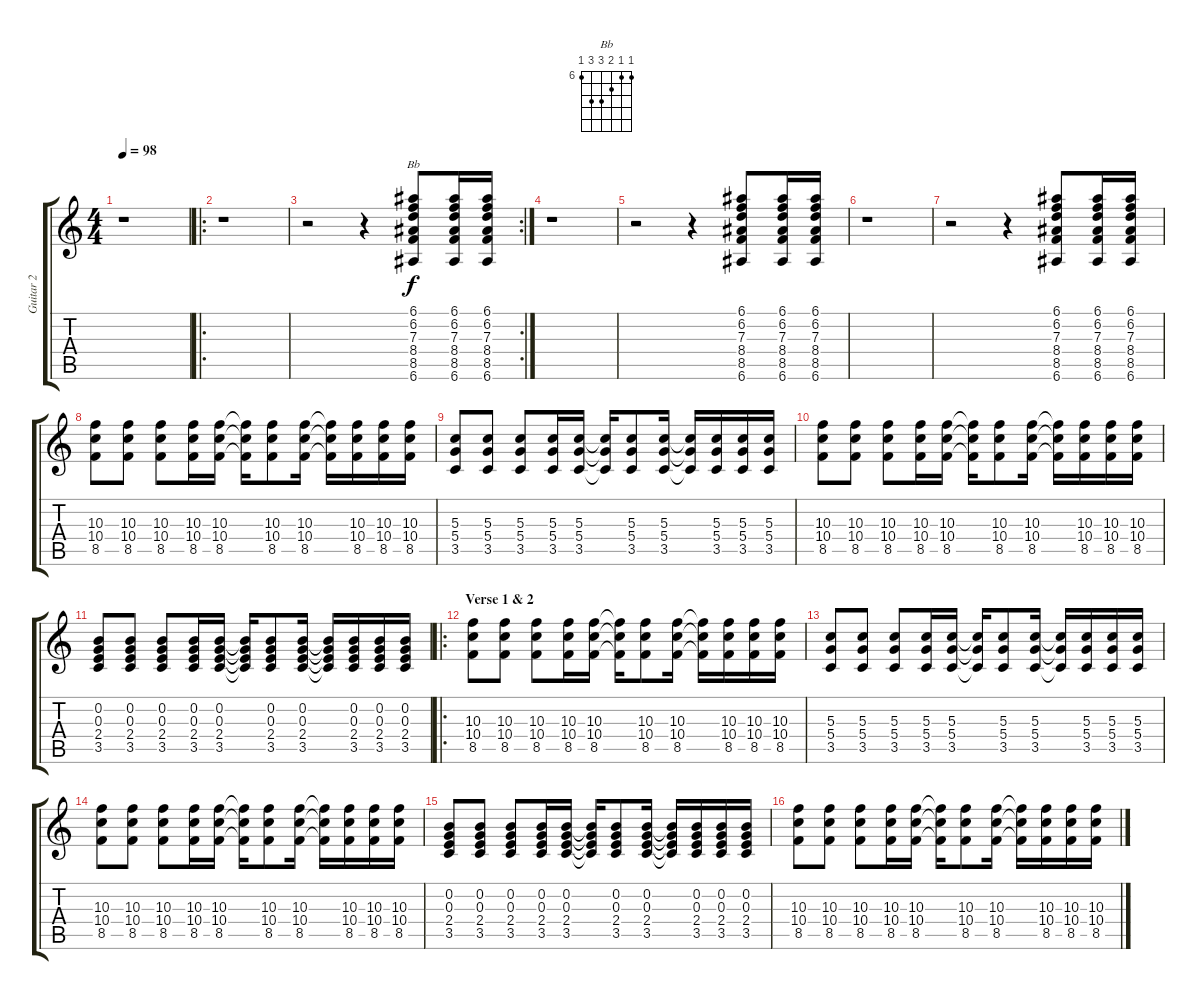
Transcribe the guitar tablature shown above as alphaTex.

\track ("Guitar 2" "Guitar 2") {instrument electricguitarclean}
\staff {score tabs}
\tuning (E4 B3 G3 D3 A2 E2) {hide}
\chord ("Bb" 6 6 7 8 8 6) {firstfret 6}
\ts (4 4)
\tempo 98
\clef g2
\ks c
r.1{dy f instrument electricguitarclean} |
\ro
r.1 |
\rc 2
r.2 r.4 (6.1 6.2 7.3 8.4 8.5 6.6).8{ch "Bb"} (6.1 6.2 7.3 8.4 8.5 6.6).16 (6.1 6.2 7.3 8.4 8.5 6.6).16 |
r.1{volume 10} |
r.2 r.4 (6.1 6.2 7.3 8.4 8.5 6.6).8 (6.1 6.2 7.3 8.4 8.5 6.6).16 (6.1 6.2 7.3 8.4 8.5 6.6).16 |
r.1 |
r.2 r.4 (6.1 6.2 7.3 8.4 8.5 6.6).8{volume 15} (6.1 6.2 7.3 8.4 8.5 6.6).16 (6.1 6.2 7.3 8.4 8.5 6.6).16 |
(10.3 10.4 8.5).8 (10.3 10.4 8.5).8 (10.3 10.4 8.5).8 (10.3 10.4 8.5).16 (10.3 10.4 8.5).16 (10.3{t} 10.4{t} 8.5{t}).16 (10.3 10.4 8.5).8 (10.3 10.4 8.5).16 (10.3{t} 10.4{t} 8.5{t}).16 (10.3 10.4 8.5).16 (10.3 10.4 8.5).16 (10.3 10.4 8.5).16 |
(5.3 5.4 3.5).8 (5.3 5.4 3.5).8 (5.3 5.4 3.5).8 (5.3 5.4 3.5).16 (5.3 5.4 3.5).16 (5.3{t} 5.4{t} 3.5{t}).16 (5.3 5.4 3.5).8 (5.3 5.4 3.5).16 (5.3{t} 5.4{t} 3.5{t}).16 (5.3 5.4 3.5).16 (5.3 5.4 3.5).16 (5.3 5.4 3.5).16 |
(10.3 10.4 8.5).8 (10.3 10.4 8.5).8 (10.3 10.4 8.5).8 (10.3 10.4 8.5).16 (10.3 10.4 8.5).16 (10.3{t} 10.4{t} 8.5{t}).16 (10.3 10.4 8.5).8 (10.3 10.4 8.5).16 (10.3{t} 10.4{t} 8.5{t}).16 (10.3 10.4 8.5).16 (10.3 10.4 8.5).16 (10.3 10.4 8.5).16 |
(0.2 0.3 2.4 3.5).8 (0.2 0.3 2.4 3.5).8 (0.2 0.3 2.4 3.5).8 (0.2 0.3 2.4 3.5).16 (0.2 0.3 2.4 3.5).16 (0.2{t} 0.3{t} 2.4{t} 3.5{t}).16 (0.2 0.3 2.4 3.5).8 (0.2 0.3 2.4 3.5).16 (0.2{t} 0.3{t} 2.4{t} 3.5{t}).16 (0.2 0.3 2.4 3.5).16 (0.2 0.3 2.4 3.5).16 (0.2 0.3 2.4 3.5).16 |
\ro
\section ("" "Verse 1 & 2")
(10.3 10.4 8.5).8 (10.3 10.4 8.5).8 (10.3 10.4 8.5).8 (10.3 10.4 8.5).16 (10.3 10.4 8.5).16 (10.3{t} 10.4{t} 8.5{t}).16 (10.3 10.4 8.5).8 (10.3 10.4 8.5).16 (10.3{t} 10.4{t} 8.5{t}).16 (10.3 10.4 8.5).16 (10.3 10.4 8.5).16 (10.3 10.4 8.5).16 |
(5.3 5.4 3.5).8 (5.3 5.4 3.5).8 (5.3 5.4 3.5).8 (5.3 5.4 3.5).16 (5.3 5.4 3.5).16 (5.3{t} 5.4{t} 3.5{t}).16 (5.3 5.4 3.5).8 (5.3 5.4 3.5).16 (5.3{t} 5.4{t} 3.5{t}).16 (5.3 5.4 3.5).16 (5.3 5.4 3.5).16 (5.3 5.4 3.5).16 |
(10.3 10.4 8.5).8 (10.3 10.4 8.5).8 (10.3 10.4 8.5).8 (10.3 10.4 8.5).16 (10.3 10.4 8.5).16 (10.3{t} 10.4{t} 8.5{t}).16 (10.3 10.4 8.5).8 (10.3 10.4 8.5).16 (10.3{t} 10.4{t} 8.5{t}).16 (10.3 10.4 8.5).16 (10.3 10.4 8.5).16 (10.3 10.4 8.5).16 |
(0.2 0.3 2.4 3.5).8 (0.2 0.3 2.4 3.5).8 (0.2 0.3 2.4 3.5).8 (0.2 0.3 2.4 3.5).16 (0.2 0.3 2.4 3.5).16 (0.2{t} 0.3{t} 2.4{t} 3.5{t}).16 (0.2 0.3 2.4 3.5).8 (0.2 0.3 2.4 3.5).16 (0.2{t} 0.3{t} 2.4{t} 3.5{t}).16 (0.2 0.3 2.4 3.5).16 (0.2 0.3 2.4 3.5).16 (0.2 0.3 2.4 3.5).16 |
(10.3 10.4 8.5).8 (10.3 10.4 8.5).8 (10.3 10.4 8.5).8 (10.3 10.4 8.5).16 (10.3 10.4 8.5).16 (10.3{t} 10.4{t} 8.5{t}).16 (10.3 10.4 8.5).8 (10.3 10.4 8.5).16 (10.3{t} 10.4{t} 8.5{t}).16 (10.3 10.4 8.5).16 (10.3 10.4 8.5).16 (10.3 10.4 8.5).16
